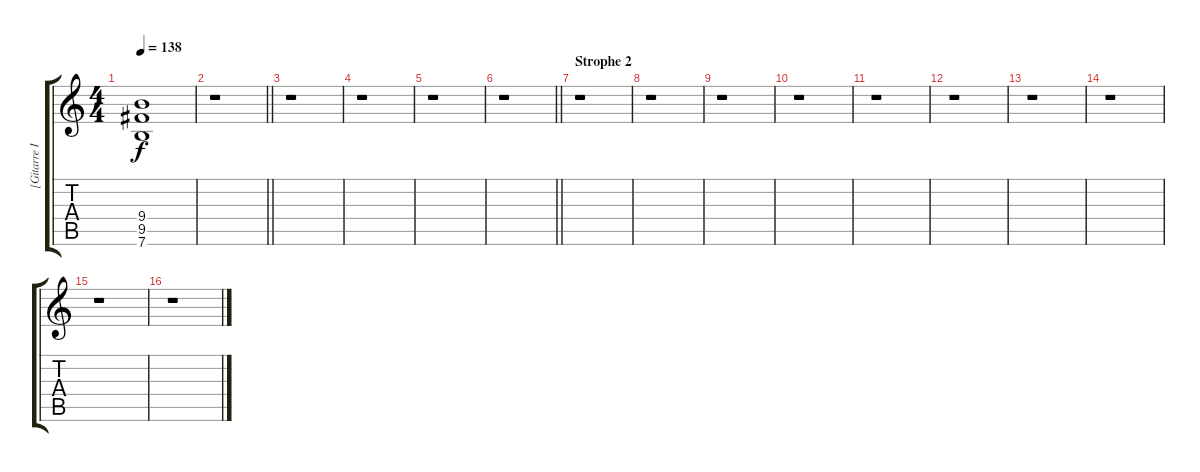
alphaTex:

\track ("[Gitarre II]" "[Gitarre I") {instrument acousticguitarsteel}
\staff {score tabs}
\tuning (E4 B3 G3 D3 A2 E2) {hide}
\ts (4 4)
\tempo 138
\clef g2
\ks c
(9.4 9.5 7.6).1{dy f} |
\barLineRight lightlight
r.1 |
r.1 |
r.1 |
r.1 |
\barLineRight lightlight
r.1 |
\section ("" "Strophe 2")
r.1 |
r.1 |
r.1 |
r.1 |
r.1 |
r.1 |
r.1 |
r.1 |
r.1 |
r.1
